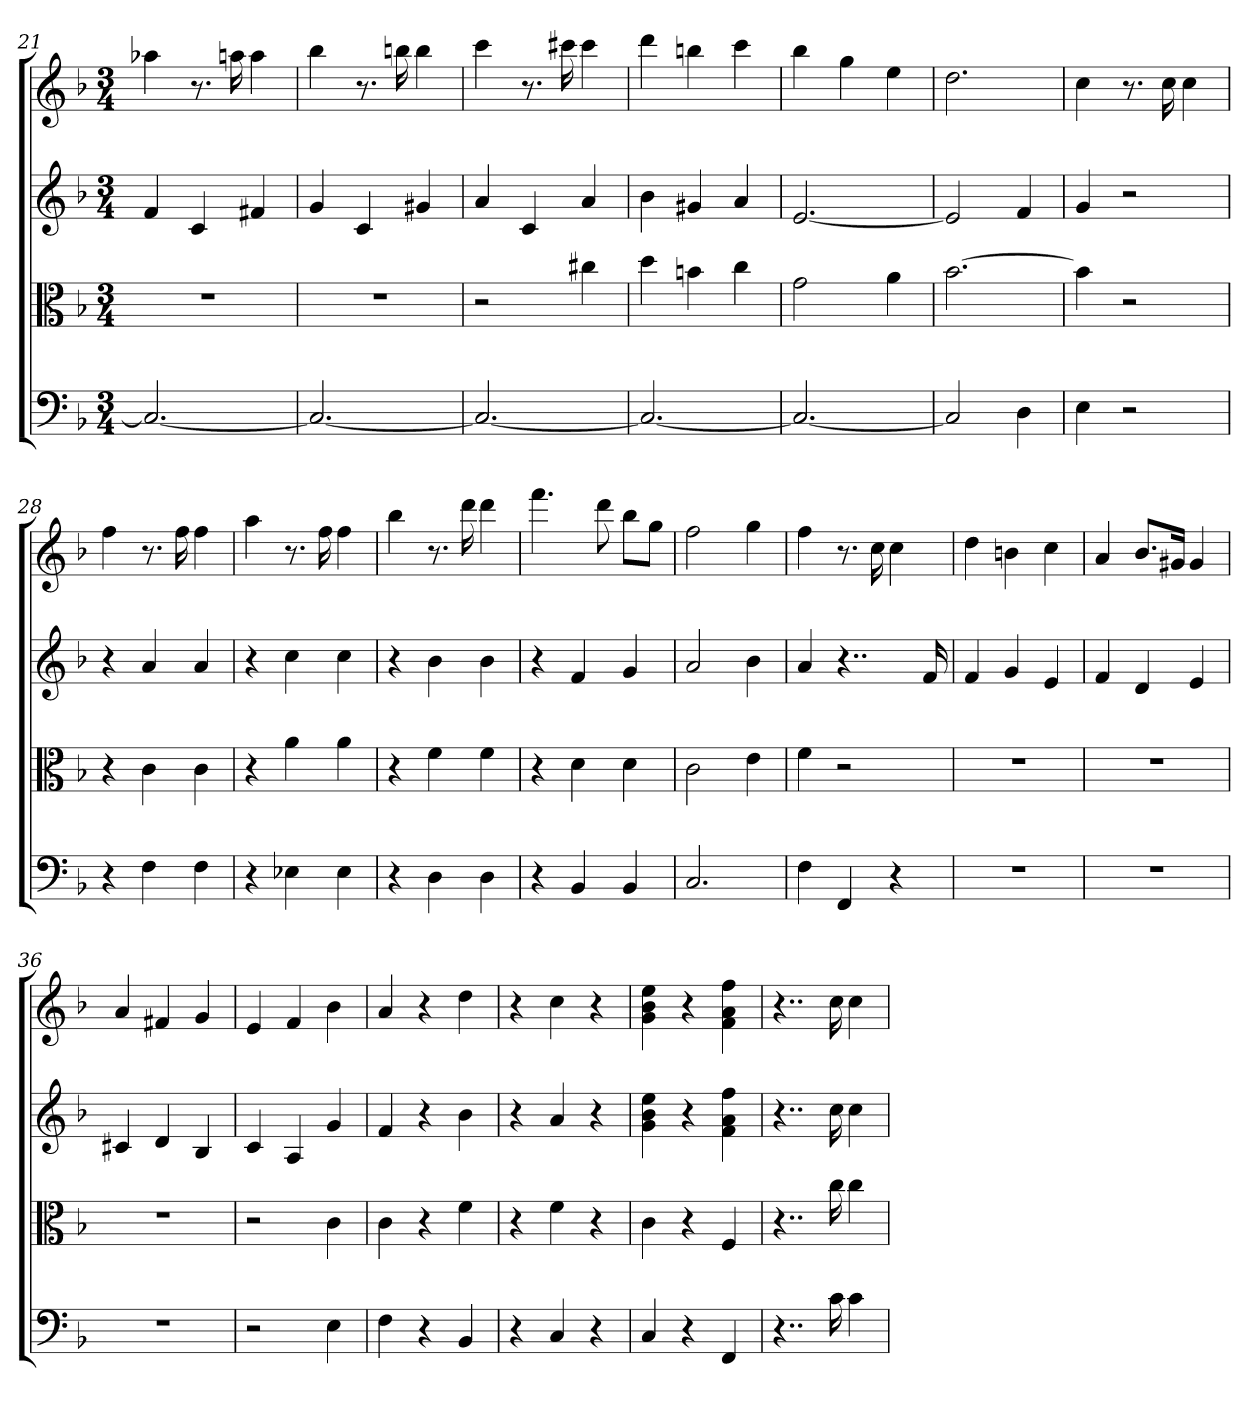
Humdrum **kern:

**kern	**kern	**kern	**kern
*part4	*part3	*part2	*part1
*staff4	*staff3	*staff2	*staff1
*clefF4	*clefC3	*	*
*k[b-]	*k[b-]	*k[b-]	*k[b-]
*F:	*F:	*F:	*F:
*M3/4	*M3/4	*M3/4	*M3/4
=21	=21	=21	=21
2.C_	2.r	4f	4aa-X
.	.	4c	8.r
.	.	.	16aan
.	.	4f#X	4aa
=22	=22	=22	=22
2.C_	2.r	4g	4bb-
.	.	4c	8.r
.	.	.	16bbn
.	.	4g#X	4bb
=23	=23	=23	=23
2.C_	2r	4a	4ccc
.	.	4c	8.r
.	.	.	16ccc#X
.	4cc#X	4a	4ccc#
=24	=24	=24	=24
2.C_	4dd	4b-	4ddd
.	4bn	4g#X	4bbn
.	4cc	4a	4ccc
=25	=25	=25	=25
2.C_	2g	[2.e	4bb-
.	.	.	4gg
.	4a	.	4ee
=26	=26	=26	=26
2C]	[2.b-	2e]	2.dd
4D	.	4f	.
=27	=27	=27	=27
4E	4b-]	4g	4cc
2r	2r	2r	8.r
.	.	.	16cc
.	.	.	4cc
=28	=28	=28	=28
4r	4r	4r	4ff
4F	4c	4a	8.r
.	.	.	16ff
4F	4c	4a	4ff
=29	=29	=29	=29
4r	4r	4r	4aa
4E-X	4a	4cc	8.r
.	.	.	16ff
4E-	4a	4cc	4ff
=30	=30	=30	=30
4r	4r	4r	4bb-
4D	4f	4b-	8.r
.	.	.	16ddd
4D	4f	4b-	4ddd
=31	=31	=31	=31
4r	4r	4r	4.fff
4BB-	4d	4f	.
.	.	.	8ddd
4BB-	4d	4g	8bb-L
.	.	.	8ggJ
=32	=32	=32	=32
2.C	2c	2a	2ff
.	4e	4b-	4gg
=33	=33	=33	=33
4F	4f	4a	4ff
4FF	2r	4..r	8.r
.	.	.	16cc
4r	.	.	4cc
.	.	16f	.
=34	=34	=34	=34
2.r	2.r	4f	4dd
.	.	4g	4bn
.	.	4e	4cc
=35	=35	=35	=35
2.r	2.r	4f	4a
.	.	4d	8.b-L
.	.	.	16g#XJk
.	.	4e	4g#
=36	=36	=36	=36
2.r	2.r	4c#X	4a
.	.	4d	4f#X
.	.	4B-	4g
=37	=37	=37	=37
2r	2r	4c	4e
.	.	4A	4f
4E	4c	4g	4b-
=38	=38	=38	=38
4F	4c	4f	4a
4r	4r	4r	4r
4BB-	4f	4b-	4dd
=39	=39	=39	=39
4r	4r	4r	4r
4C	4f	4a	4cc
4r	4r	4r	4r
=40	=40	=40	=40
4C	4c	4g 4b- 4ee	4g 4b- 4ee
4r	4r	4r	4r
4FF	4F	4f 4a 4ff	4f 4a 4ff
=41	=41	=41	=41
4..r	4..r	4..r	4..r
16c	16cc	16cc	16cc
4c	4cc	4cc	4cc
=	=	=	=
*-	*-	*-	*-
